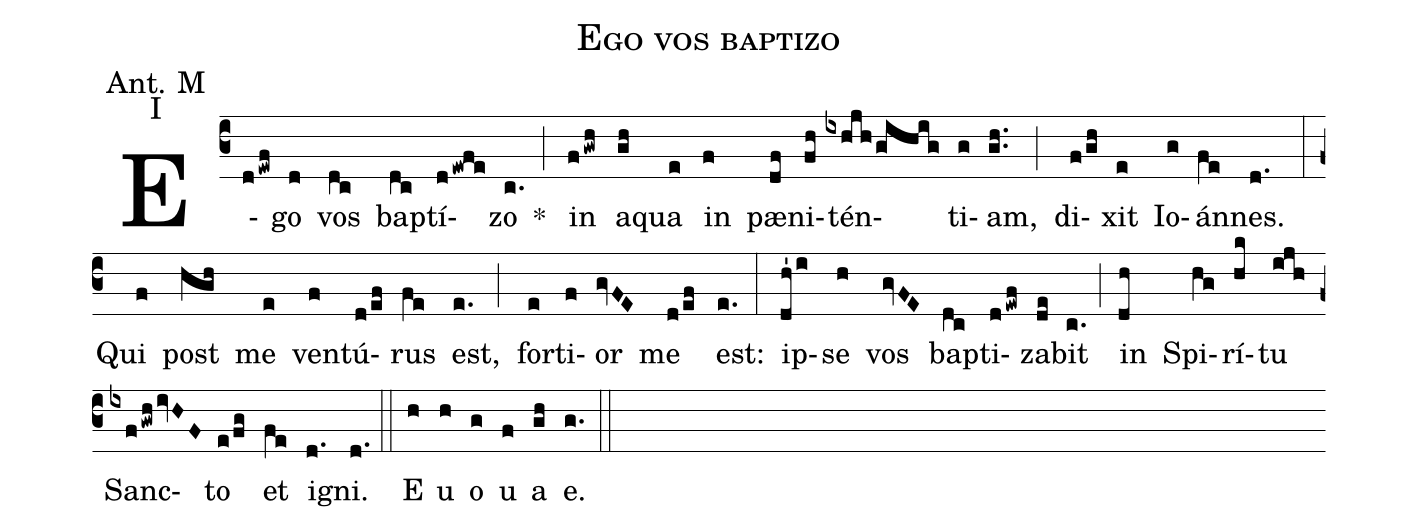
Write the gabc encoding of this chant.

name: Ego vos baptizo;
mode: 1;
office-part: antiphona;
annotation: Ant. M;
annotation: I;
%%
E(dewf)go(d) vos(dc) bap(dc)tí(dewfe)zo(c.) * (;) in(fgwh) a(gh)qua(e) in(f) pæ(df)ni(fh)tén(ixhjhgihig)ti(g)am,(gh..) (;) di(f/gh)xit(e) Io(g)án(fe)nes.(d.) (:)
Qui(f) post(hgh) me(e) ven(f)tú(d/ef)rus(fe) est,(e.) (;)
for(e)ti(f)or(gvFE) me(d/ef) est:(e.) (:)
ip(dh'/i)se(h) vos(gvFE) bap(dc)ti(dewf)za(de)bit(c.) (;) in(dh) Spi(hg)rí(hk)tu(ijh) Sanc(ixfgwhivHF)to(e/fg) et(fe) i(d.)gni.(d.) (::)
E(h) u(h) o(g) u(f) a(gh) e.(g.) (::)
